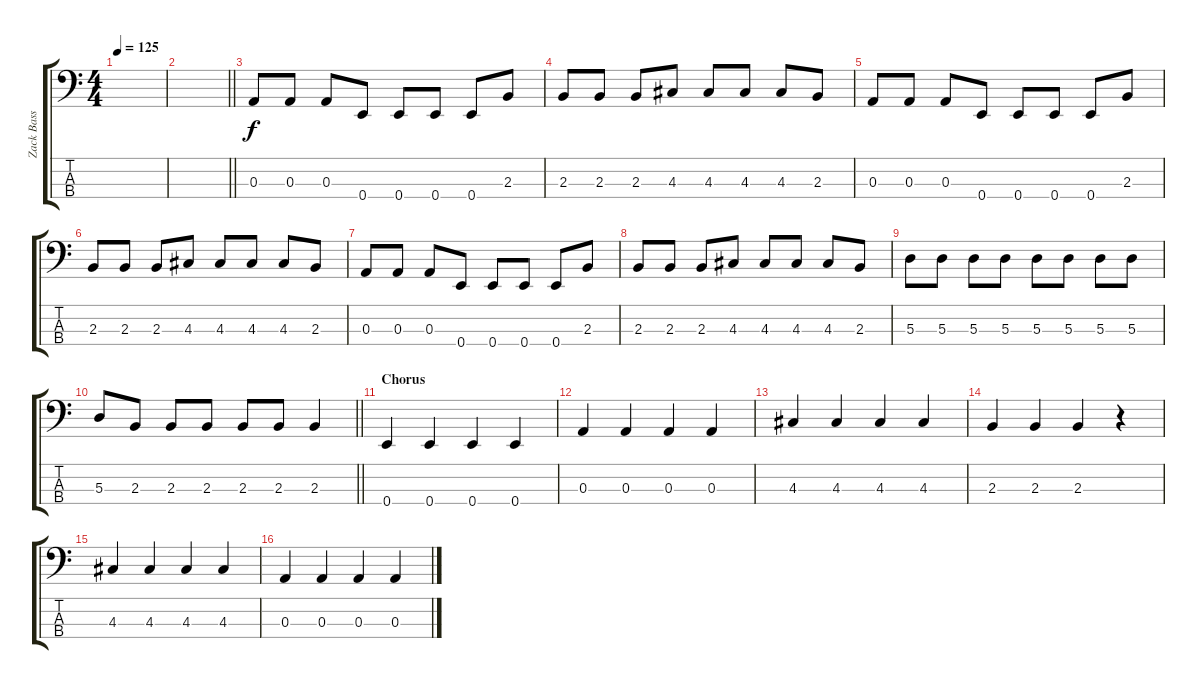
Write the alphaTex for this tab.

\track ("Zack Bass" "Zack Bass") {instrument electricbassfinger}
\staff {score tabs}
\tuning (G2 D2 A1 E1) {hide}
\ts (4 4)
\tempo 125
\clef f4
\ks c
|
\barLineRight lightlight
|
0.3.8 0.3.8 0.3.8 0.4.8 0.4.8 0.4.8 0.4.8 2.3.8 |
2.3.8 2.3.8 2.3.8 4.3.8 4.3.8 4.3.8 4.3.8 2.3.8 |
0.3.8 0.3.8 0.3.8 0.4.8 0.4.8 0.4.8 0.4.8 2.3.8 |
2.3.8 2.3.8 2.3.8 4.3.8 4.3.8 4.3.8 4.3.8 2.3.8 |
0.3.8 0.3.8 0.3.8 0.4.8 0.4.8 0.4.8 0.4.8 2.3.8 |
2.3.8 2.3.8 2.3.8 4.3.8 4.3.8 4.3.8 4.3.8 2.3.8 |
5.3.8 5.3.8 5.3.8 5.3.8 5.3.8 5.3.8 5.3.8 5.3.8 |
\barLineRight lightlight
5.3.8 2.3.8 2.3.8 2.3.8 2.3.8 2.3.8 2.3.4 |
\section ("" "Chorus")
0.4.4 0.4.4 0.4.4 0.4.4 |
0.3.4 0.3.4 0.3.4 0.3.4 |
4.3.4 4.3.4 4.3.4 4.3.4 |
2.3.4 2.3.4 2.3.4 r.4 |
4.3.4 4.3.4 4.3.4 4.3.4 |
0.3.4 0.3.4 0.3.4 0.3.4
